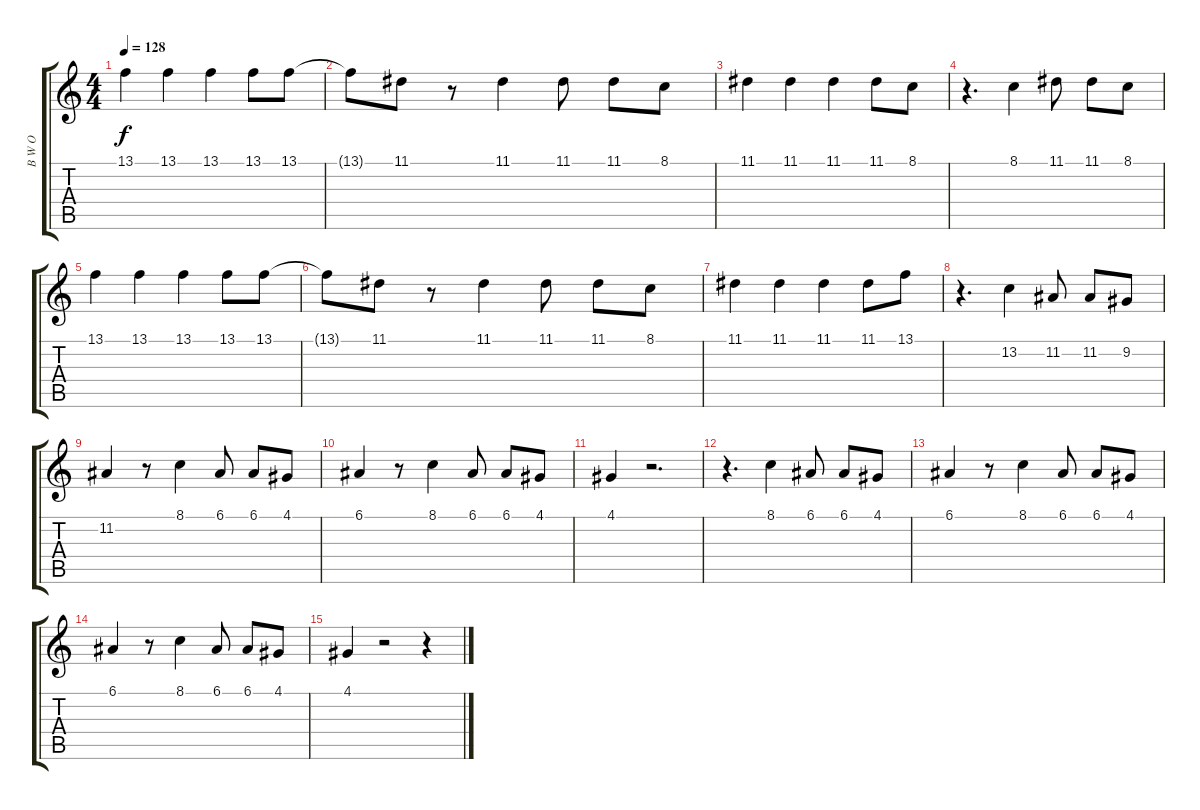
\track ("B W O" "B W O") {instrument fx5brightness}
\staff {score tabs}
\tuning (E4 B3 G3 D3 A2 E2) {hide}
\ts (4 4)
\tempo 128
\clef g2
\ks c
13.1.4{dy f} 13.1.4 13.1.4 13.1.8 13.1.8 |
13.1{t}.8 11.1.8 r.8 11.1.4 11.1.8 11.1.8 8.1.8 |
11.1.4 11.1.4 11.1.4 11.1.8 8.1.8 |
r.4{d} 8.1.4 11.1.8 11.1.8 8.1.8 |
13.1.4 13.1.4 13.1.4 13.1.8 13.1.8 |
13.1{t}.8 11.1.8 r.8 11.1.4 11.1.8 11.1.8 8.1.8 |
11.1.4 11.1.4 11.1.4 11.1.8 13.1.8 |
r.4{d} 13.2.4 11.2.8 11.2.8 9.2.8 |
11.2.4 r.8 8.1.4 6.1.8 6.1.8 4.1.8 |
6.1.4 r.8 8.1.4 6.1.8 6.1.8 4.1.8 |
4.1.4 r.2{d} |
r.4{d} 8.1.4 6.1.8 6.1.8 4.1.8 |
6.1.4 r.8 8.1.4 6.1.8 6.1.8 4.1.8 |
6.1.4 r.8 8.1.4 6.1.8 6.1.8 4.1.8 |
4.1.4 r.2 r.4
